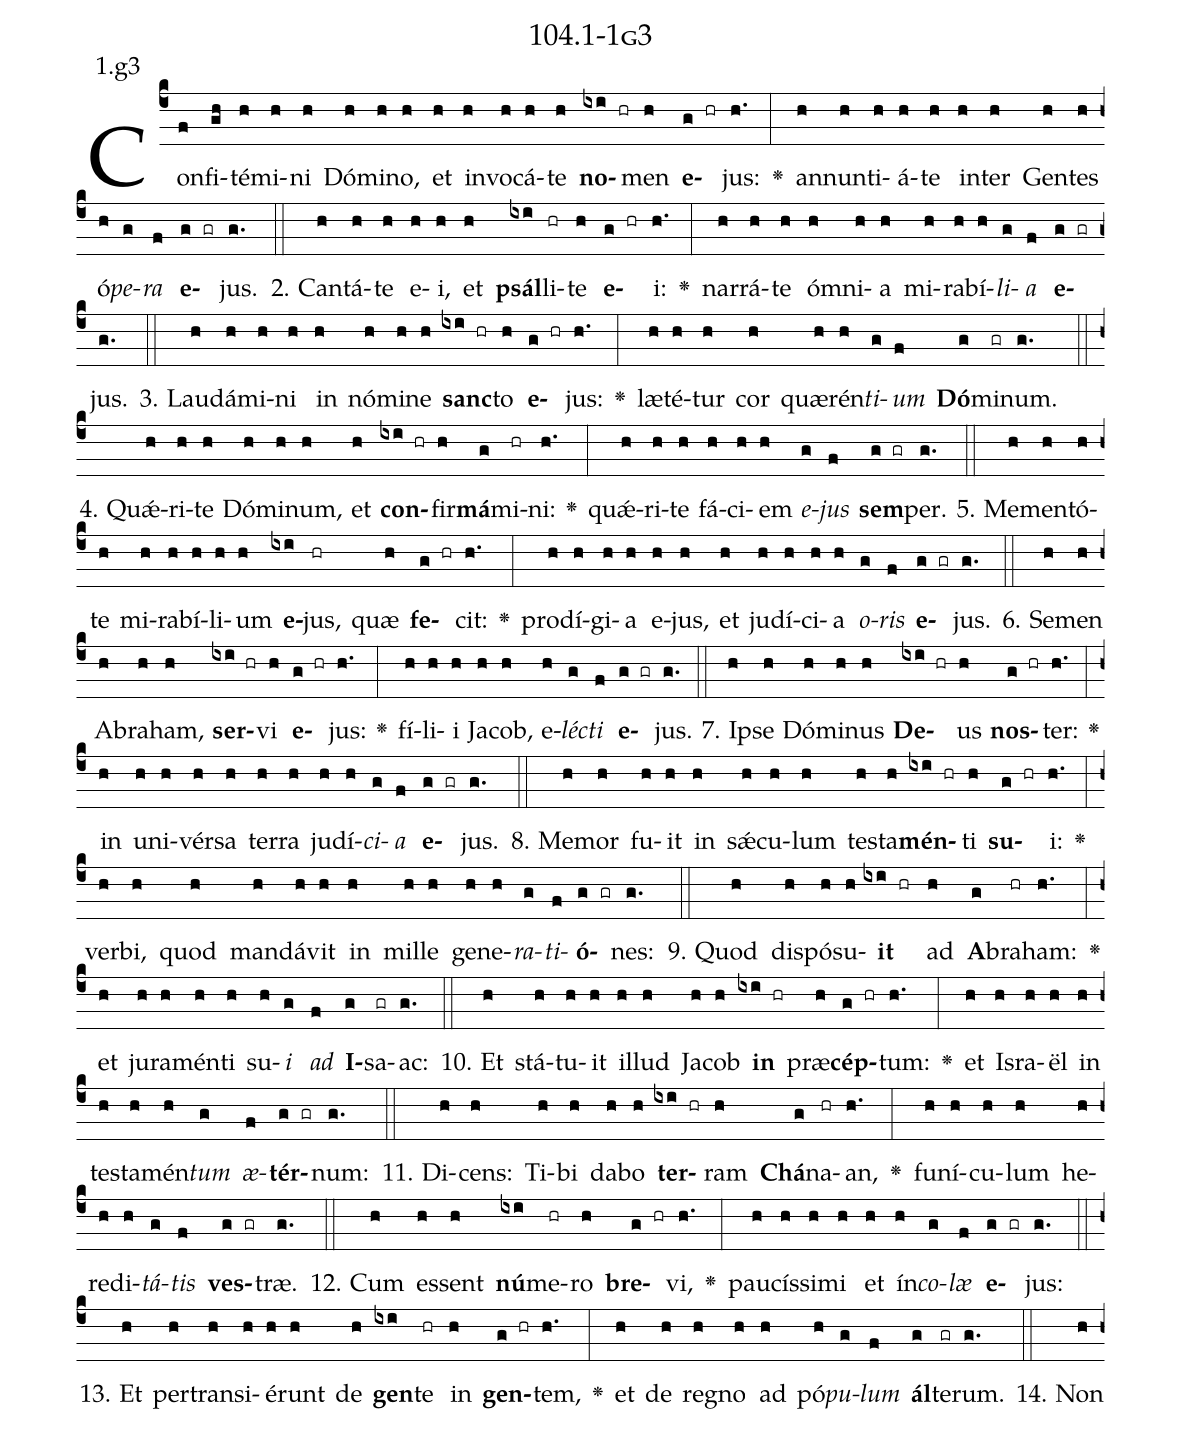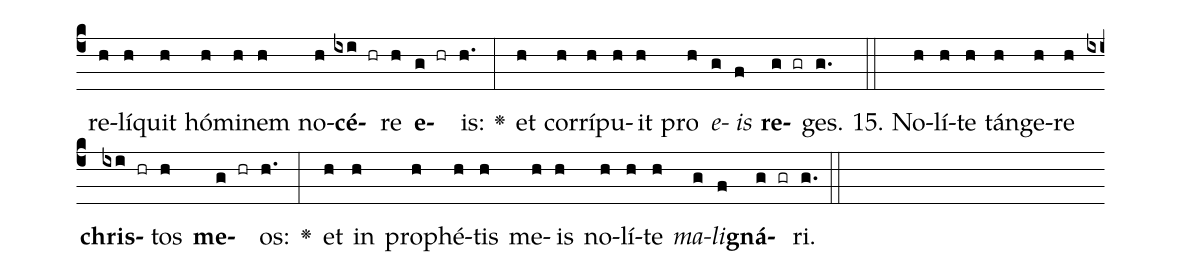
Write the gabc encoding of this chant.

name: 104.1-1g3;
annotation: 1.g3;
%%
(c4)Con(f)fi(gh)té(h)mi(h)ni(h) Dó(h)mi(h)no,(h) et(h) in(h)vo(h)cá(h)te(h) <b>no</b>(ixi hr)men(h) <b>e</b>(g hr)jus:(h.) <v>\greheightstar</v>(:) an(h)nun(h)ti(h)á(h)te(h) in(h)ter(h) Gen(h)tes(h) ó(h)<i>pe</i>(g)<i>ra</i>(f) <b>e</b>(g gr)jus.(g.) (::)
2. Can(h)tá(h)te(h) e(h)i,(h) et(h) <b>psál</b>(ixi)li(hr)te(h) <b>e</b>(g hr)i:(h.) <v>\greheightstar</v>(:) nar(h)rá(h)te(h) óm(h)ni(h)a(h) mi(h)ra(h)bí(h)<i>li</i>(g)<i>a</i>(f) <b>e</b>(g gr)jus.(g.) (::)
3. Lau(h)dá(h)mi(h)ni(h) in(h) nó(h)mi(h)ne(h) <b>sanc</b>(ixi hr)to(h) <b>e</b>(g hr)jus:(h.) <v>\greheightstar</v>(:) læ(h)té(h)tur(h) cor(h) quæ(h)rén(h)<i>ti</i>(g)<i>um</i>(f) <b>Dó</b>(g)mi(gr)num.(g.) (::)
4. Quǽ(h)ri(h)te(h) Dó(h)mi(h)num,(h) et(h) <b>con</b>(ixi hr)fir(h)<b>má</b>(g)mi(hr)ni:(h.) <v>\greheightstar</v>(:) quǽ(h)ri(h)te(h) fá(h)ci(h)em(h) <i>e</i>(g)<i>jus</i>(f) <b>sem</b>(g gr)per.(g.) (::)
5. Me(h)men(h)tó(h)te(h) mi(h)ra(h)bí(h)li(h)um(h) <b>e</b>(ixi)jus,(hr) quæ(h) <b>fe</b>(g hr)cit:(h.) <v>\greheightstar</v>(:) prod(h)í(h)gi(h)a(h) e(h)jus,(h) et(h) ju(h)dí(h)ci(h)a(h) <i>o</i>(g)<i>ris</i>(f) <b>e</b>(g gr)jus.(g.) (::)
6. Se(h)men(h) A(h)bra(h)ham,(h) <b>ser</b>(ixi hr)vi(h) <b>e</b>(g hr)jus:(h.) <v>\greheightstar</v>(:) fí(h)li(h)i(h) Ja(h)cob,(h) e(h)<i>léc</i>(g)<i>ti</i>(f) <b>e</b>(g gr)jus.(g.) (::)
7. Ip(h)se(h) Dó(h)mi(h)nus(h) <b>De</b>(ixi hr)us(h) <b>nos</b>(g hr)ter:(h.) <v>\greheightstar</v>(:) in(h) u(h)ni(h)vér(h)sa(h) ter(h)ra(h) ju(h)dí(h)<i>ci</i>(g)<i>a</i>(f) <b>e</b>(g gr)jus.(g.) (::)
8. Me(h)mor(h) fu(h)it(h) in(h) sǽ(h)cu(h)lum(h) tes(h)ta(h)<b>mén</b>(ixi hr)ti(h) <b>su</b>(g hr)i:(h.) <v>\greheightstar</v>(:) ver(h)bi,(h) quod(h) man(h)dá(h)vit(h) in(h) mil(h)le(h) ge(h)ne(h)<i>ra</i>(g)<i>ti</i>(f)<b>ó</b>(g gr)nes:(g.) (::)
9. Quod(h) dis(h)pó(h)su(h)<b>it</b>(ixi hr) ad(h) <b>A</b>(g)bra(hr)ham:(h.) <v>\greheightstar</v>(:) et(h) ju(h)ra(h)mén(h)ti(h) su(h)<i>i</i>(g) <i>ad</i>(f) <b>I</b>(g)sa(gr)ac:(g.) (::)
10. Et(h) stá(h)tu(h)it(h) il(h)lud(h) Ja(h)cob(h) <b>in</b>(ixi hr) præ(h)<b>cép</b>(g hr)tum:(h.) <v>\greheightstar</v>(:) et(h) Is(h)ra(h)ël(h) in(h) tes(h)ta(h)mén(h)<i>tum</i>(g) <i>æ</i>(f)<b>tér</b>(g gr)num:(g.) (::)
11. Di(h)cens:(h) Ti(h)bi(h) da(h)bo(h) <b>ter</b>(ixi hr)ram(h) <b>Chá</b>(g)na(hr)an,(h.) <v>\greheightstar</v>(:) fu(h)ní(h)cu(h)lum(h) he(h)re(h)di(h)<i>tá</i>(g)<i>tis</i>(f) <b>ves</b>(g gr)træ.(g.) (::)
12. Cum(h) es(h)sent(h) <b>nú</b>(ixi)me(hr)ro(h) <b>bre</b>(g hr)vi,(h.) <v>\greheightstar</v>(:) pau(h)cís(h)si(h)mi(h) et(h) ín(h)<i>co</i>(g)<i>læ</i>(f) <b>e</b>(g gr)jus:(g.) (::)
13. Et(h) per(h)trans(h)i(h)é(h)runt(h) de(h) <b>gen</b>(ixi)te(hr) in(h) <b>gen</b>(g hr)tem,(h.) <v>\greheightstar</v>(:) et(h) de(h) re(h)gno(h) ad(h) pó(h)<i>pu</i>(g)<i>lum</i>(f) <b>ál</b>(g)te(gr)rum.(g.) (::)
14. Non(h) re(h)lí(h)quit(h) hó(h)mi(h)nem(h) no(h)<b>cé</b>(ixi hr)re(h) <b>e</b>(g hr)is:(h.) <v>\greheightstar</v>(:) et(h) cor(h)rí(h)pu(h)it(h) pro(h) <i>e</i>(g)<i>is</i>(f) <b>re</b>(g gr)ges.(g.) (::)
15. No(h)lí(h)te(h) tán(h)ge(h)re(h) <b>chris</b>(ixi hr)tos(h) <b>me</b>(g hr)os:(h.) <v>\greheightstar</v>(:) et(h) in(h) pro(h)phé(h)tis(h) me(h)is(h) no(h)lí(h)te(h) <i>ma</i>(g)<i>li</i>(f)<b>gná</b>(g gr)ri.(g.) (::)
